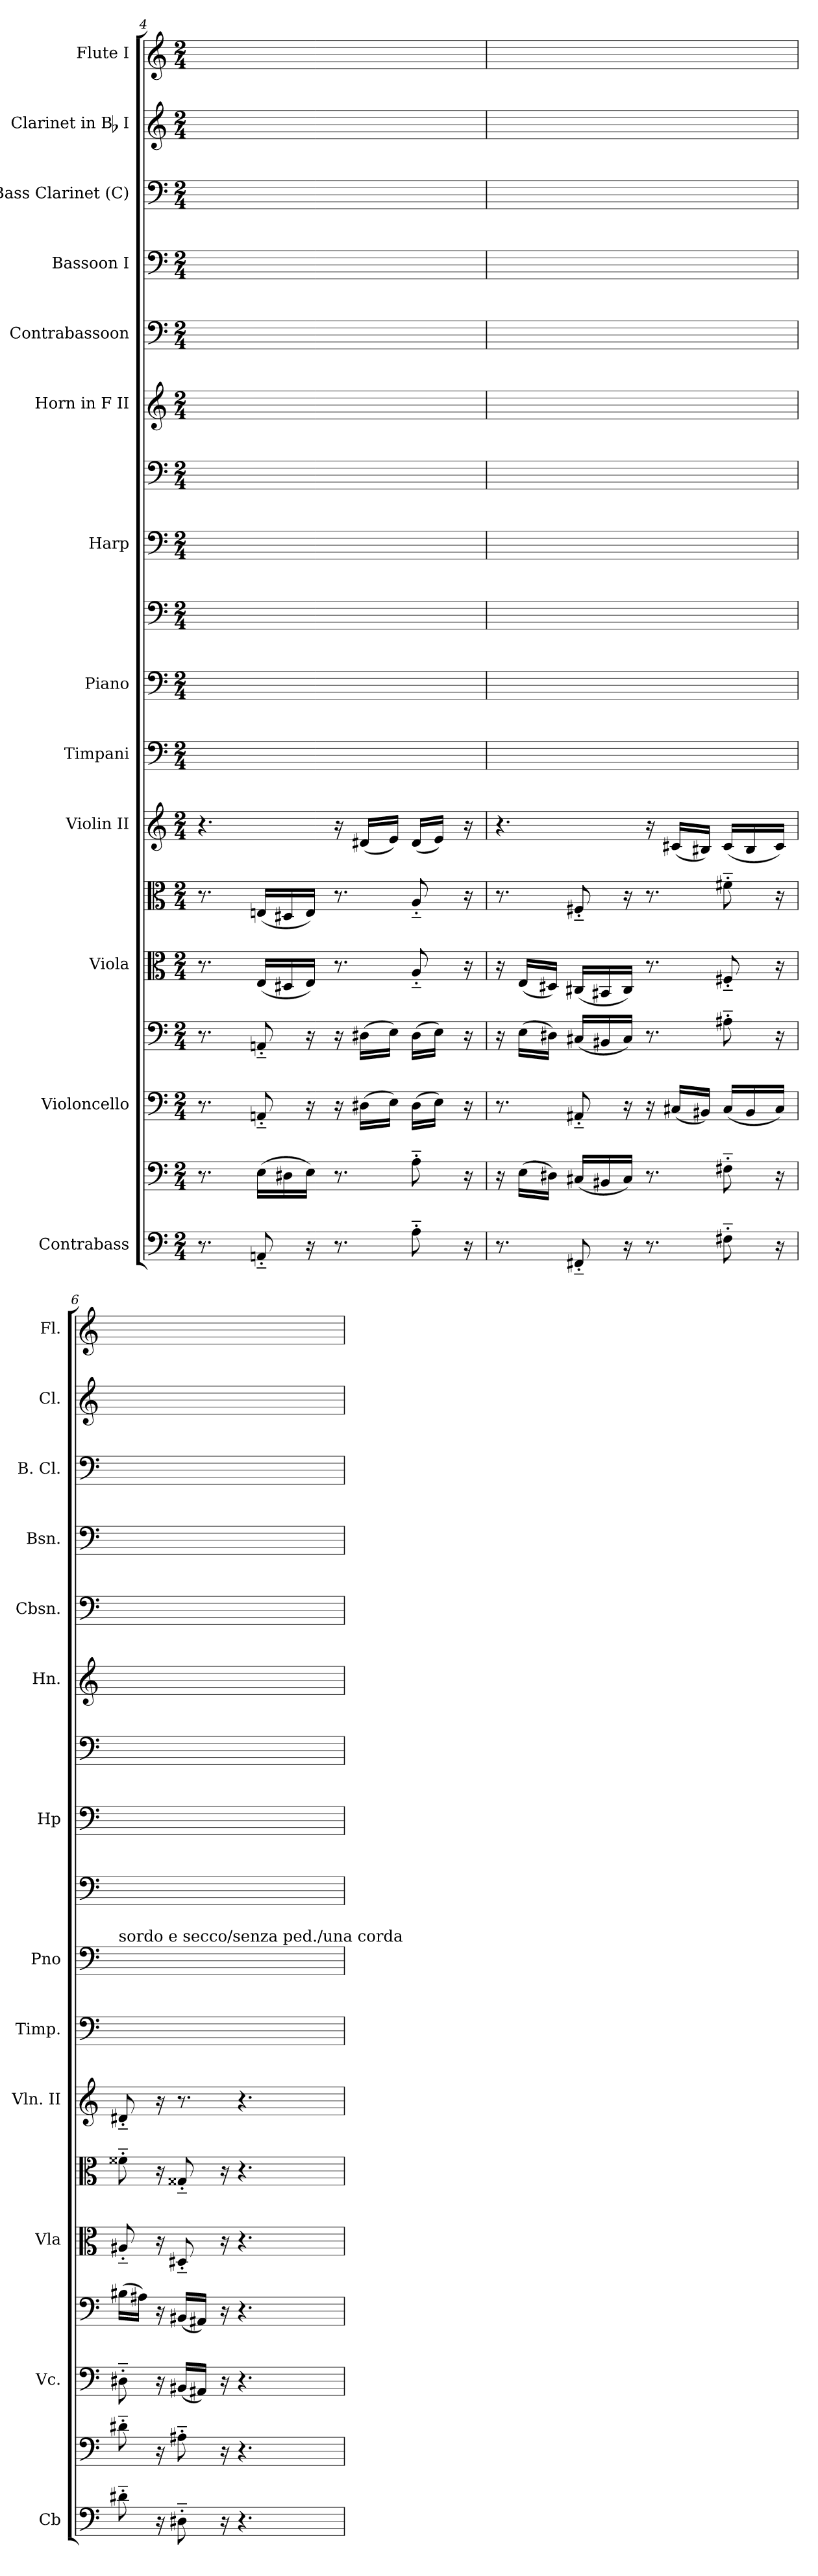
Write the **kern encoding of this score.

**kern	**kern	**kern	**kern	**kern	**kern	**kern	**kern	**kern	**kern	**kern	**kern	**kern	**kern	**kern	**kern	**kern	**kern
*part13	*part13	*part12	*part12	*part11	*part11	*part10	*part9	*part8	*part8	*part7	*part7	*part6	*part5	*part4	*part3	*part2	*part1
*staff18	*staff17	*staff16	*staff15	*staff14	*staff13	*staff12	*staff11	*staff10	*staff9	*staff8	*staff7	*staff6	*staff5	*staff4	*staff3	*staff2	*staff1
*I"Contrabass	*	*I"Violoncello	*	*I"Viola	*	*I"Violin II	*I"Timpani	*I"Piano	*	*I"Harp	*	*I"Horn in F II	*I"Contrabassoon	*I"Bassoon I	*I"Bass Clarinet (C)	*I"Clarinet in Bb I	*I"Flute I
*I'Cb	*	*I'Vc.	*	*I'Vla	*	*I'Vln. II	*I'Timp.	*I'Pno	*	*I'Hp	*	*I'Hn.	*I'Cbsn.	*I'Bsn.	*I'B. Cl.	*I'Cl.	*I'Fl.
*clefF4	*clefF4	*clefF4	*clefF4	*clefC3	*clefC3	*clefG2	*clefF4	*clefF4	*clefF4	*clefF4	*clefF4	*clefG2	*clefF4	*clefF4	*clefF4	*clefG2	*clefG2
*ITrd7c12	*ITrd7c12	*	*	*	*	*	*	*	*	*	*	*ITrd4c7	*ITrd7c12	*	*	*ITrd1c2	*
*k[]	*k[]	*k[]	*k[]	*k[]	*k[]	*k[]	*k[]	*k[]	*k[]	*k[]	*k[]	*k[b-]	*k[]	*k[]	*	*k[b-e-]	*k[]
*M2/4	*M2/4	*M2/4	*M2/4	*M2/4	*M2/4	*M2/4	*M2/4	*M2/4	*M2/4	*M2/4	*M2/4	*M2/4	*M2/4	*M2/4	*M2/4	*M2/4	*M2/4
*Xtuplet	*Xtuplet	*Xtuplet	*Xtuplet	*Xtuplet	*Xtuplet	*Xtuplet	*	*	*	*	*	*	*	*	*	*	*
=4	=4	=4	=4	=4	=4	=4	=4	=4	=4	=4	=4	=4	=4	=4	=4	=4	=4
12.r	12.r	12.r	12.r	12.r	12.r	6.r	2ryy	2ryy	2ryy	8ryy	8ryy	2ryy	8ryy	16ryy	8ryy	16ryy	16ryy
.	.	.	.	.	.	.	.	.	.	.	.	.	.	16ryy	.	16ryy	16ryy
12AAAn'~	(24EELL	12AAn'~	12AAn'~	(24ELL	(24EnLL	.	.	.	.	4ryy	4ryy	.	4ryy	16.ryy	4ryy	16.ryy	16.ryy
.	24DD#X	.	.	24D#X	24D#X	.	.	.	.	.	.	.	.	.	.	.	.
24r	24EEJJ)	24r	24r	24EJJ)	24EJJ)	.	.	.	.	.	.	.	.	.	.	.	.
.	.	.	.	.	.	.	.	.	.	.	.	.	.	32ryy	.	32ryy	32ryy
12.r	12.r	24r	24r	12.r	12.r	24r	.	.	.	.	.	.	.	16ryy	.	16ryy	16ryy
.	.	(24D#XLL	(24D#XLL	.	.	(24d#XLL	.	.	.	.	.	.	.	.	.	.	.
.	.	.	.	.	.	.	.	.	.	.	.	.	.	16ryy	.	16ryy	16ryy
.	.	24EJJ)	24EJJ)	.	.	24eJJ)	.	.	.	.	.	.	.	.	.	.	.
12AA'~	12AA'~	(24D#LL	(24D#LL	12A'~	12A'~	(24d#LL	.	.	.	8ryy	8ryy	.	16ryy	8ryy	16ryy	8ryy	8ryy
.	.	24EJJ)	24EJJ)	.	.	24eJJ)	.	.	.	.	.	.	.	.	.	.	.
.	.	.	.	.	.	.	.	.	.	.	.	.	16ryy	.	16ryy	.	.
24r	24r	24r	24r	24r	24r	24r	.	.	.	.	.	.	.	.	.	.	.
=5	=5	=5	=5	=5	=5	=5	=5	=5	=5	=5	=5	=5	=5	=5	=5	=5	=5
12.r	24r	12.r	24r	24r	12.r	6.r	2ryy	2ryy	2ryy	8ryy	8ryy	8ryy	8ryy	16ryy	8ryy	16ryy	16ryy
.	(24EELL	.	(24ELL	(24ELL	.	.	.	.	.	.	.	.	.	.	.	.	.
.	.	.	.	.	.	.	.	.	.	.	.	.	.	16ryy	.	16ryy	16ryy
.	24DD#XJJ)	.	24D#XJJ)	24D#XJJ)	.	.	.	.	.	.	.	.	.	.	.	.	.
12FFF#X'~	(24CC#XLL	12AA#X'~	(24C#XLL	(24C#XLL	12F#X'~	.	.	.	.	4ryy	4ryy	8ryy	8ryy	8ryy	8ryy	8ryy	8ryy
.	24BBB#X	.	24BB#X	24BB#X	.	.	.	.	.	.	.	.	.	.	.	.	.
24r	24CC#JJ)	24r	24C#JJ)	24C#JJ)	24r	.	.	.	.	.	.	.	.	.	.	.	.
12.r	12.r	24r	12.r	12.r	12.r	24r	.	.	.	.	.	8ryy	16ryy	16ryy	16ryy	16ryy	16ryy
.	.	(24C#XLL	.	.	.	(24c#XLL	.	.	.	.	.	.	.	.	.	.	.
.	.	.	.	.	.	.	.	.	.	.	.	.	16ryy	8.ryy	16ryy	8.ryy	8.ryy
.	.	24BB#XJJ)	.	.	.	24B#XJJ)	.	.	.	.	.	.	.	.	.	.	.
12FF#X'~	12FF#X'~	(24C#LL	12A#X'~	12F#X'~	12f#X'~	(24c#LL	.	.	.	8ryy	8ryy	16ryy	8ryy	.	8ryy	.	.
.	.	24BB#	.	.	.	24B#	.	.	.	.	.	.	.	.	.	.	.
.	.	.	.	.	.	.	.	.	.	.	.	16ryy	.	.	.	.	.
24r	24r	24C#JJ)	24r	24r	24r	24c#JJ)	.	.	.	.	.	.	.	.	.	.	.
=6	=6	=6	=6	=6	=6	=6	=6	=6	=6	=6	=6	=6	=6	=6	=6	=6	=6
!	!	!	!	!	!	!	!	!LO:TX:a:t=sordo e secco/senza ped./una corda	!	!	!	!	!	!	!	!	!
12D#X'~	12D#X'~	12D#X'~	(24B#XLL	12A#X'~	12f##X'~	12d#X'~	4ryy	4ryy	4ryy	8ryy	8ryy	8ryy	8ryy	8ryy	8ryy	8ryy	8ryy
.	.	.	24A#XJJ)	.	.	.	.	.	.	.	.	.	.	.	.	.	.
24r	24r	24r	24r	24r	24r	24r	.	.	.	.	.	.	.	.	.	.	.
12DD#X'~	12AA#X'~	(24BB#XLL	(24BB#XLL	12D#X'~	12G##X'~	12.r	.	.	.	4.ryy	4.ryy	16ryy	16ryy	4ryy	16ryy	4ryy	4ryy
.	.	24AA#XJJ)	24AA#XJJ)	.	.	.	.	.	.	.	.	.	.	.	.	.	.
.	.	.	.	.	.	.	.	.	.	.	.	16ryy	16ryy	.	16ryy	.	.
24r	24r	24r	24r	24r	24r	.	.	.	.	.	.	.	.	.	.	.	.
*	*	*	*	*	*	*	*	*Xbrackettup	*Xbrackettup	*	*	*	*Xbrackettup	*	*Xbrackettup	*	*
6.r	6.r	6.r	6.r	6.r	6.r	6.r	8ryy	24ryy	24ryy	.	.	4ryy	24ryy	.	24ryy	.	.
*	*	*	*	*	*	*	*	*8ba	*	*	*	*	*	*	*	*	*
.	.	.	.	.	.	.	.	24ryy	24ryy	.	.	.	24ryy	.	24ryy	.	.
.	.	.	.	.	.	.	.	24ryy	24ryy	.	.	.	24ryy	.	24ryy	.	.
.	.	.	.	.	.	.	24ryy	24ryy	24ryy	.	.	.	24ryy	8ryy	24ryy	8ryy	8ryy
.	.	.	.	.	.	.	24ryy	24ryy	24ryy	.	.	.	24ryy	.	24ryy	.	.
.	.	.	.	.	.	.	24ryy	24ryy	24ryy	.	.	.	24ryy	.	24ryy	.	.
*	*	*	*	*	*	*	*	*X8ba	*	*	*	*	*	*	*	*	*
=	=	=	=	=	=	=	=	=	=	=	=	=	=	=	=	=	=
*-	*-	*-	*-	*-	*-	*-	*-	*-	*-	*-	*-	*-	*-	*-	*-	*-	*-
